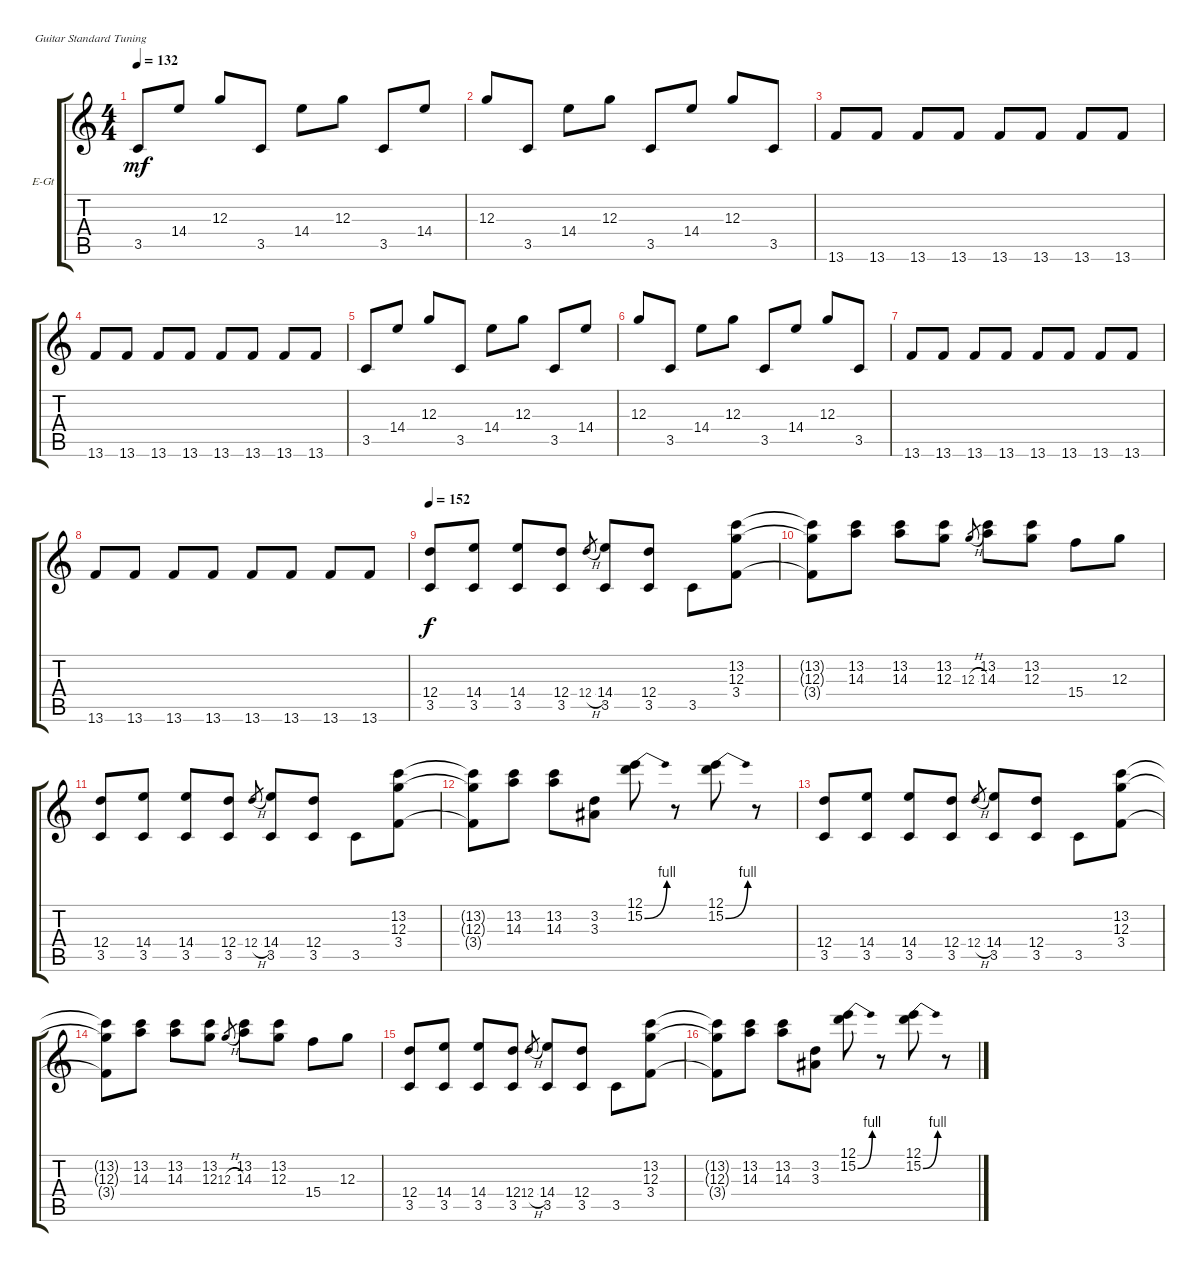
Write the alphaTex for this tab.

\defaultSystemsLayout 4
\bracketExtendMode groupsimilarinstruments
\firstSystemTrackNameOrientation horizontal
\otherSystemsTrackNameOrientation horizontal
\track ("Guitar 1 (Main)" "E-Gt") {instrument electricguitarclean}
\staff {score tabs}
\tuning (E4 B3 G3 D3 A2 E2)
\ts (4 4)
\tempo 132
\clef g2
\ks c
3.5.8{dy mf} 14.4.8 12.3.8 3.5.8 14.4.8 12.3.8 3.5.8 14.4.8 |
12.3.8 3.5.8 14.4.8 12.3.8 3.5.8 14.4.8 12.3.8 3.5.8 |
13.6.8 13.6.8 13.6.8 13.6.8 13.6.8 13.6.8 13.6.8 13.6.8 |
13.6.8 13.6.8 13.6.8 13.6.8 13.6.8 13.6.8 13.6.8 13.6.8 |
3.5.8 14.4.8 12.3.8 3.5.8 14.4.8 12.3.8 3.5.8 14.4.8 |
12.3.8 3.5.8 14.4.8 12.3.8 3.5.8 14.4.8 12.3.8 3.5.8 |
13.6.8 13.6.8 13.6.8 13.6.8 13.6.8 13.6.8 13.6.8 13.6.8 |
13.6.8 13.6.8 13.6.8 13.6.8 13.6.8 13.6.8 13.6.8 13.6.8 |
\tempo 152
(12.4 3.5).8{dy f} (14.4 3.5).8 (14.4 3.5).8 (12.4 3.5).8 12.4{h}.8{gr} (14.4 3.5).8 (12.4 3.5).8 3.5.8 (13.2 12.3 3.4).8 |
(13.2{t} 12.3{t} 3.4{t}).8 (13.2 14.3).8 (13.2 14.3).8 (13.2 12.3).8 12.3{h}.8{gr} (13.2 14.3).8 (13.2 12.3).8 15.4.8 12.3.8 |
(12.4 3.5).8 (14.4 3.5).8 (14.4 3.5).8 (12.4 3.5).8 12.4{h}.8{gr} (14.4 3.5).8 (12.4 3.5).8 3.5.8 (13.2 12.3 3.4).8 |
(13.2{t} 12.3{t} 3.4{t}).8 (13.2 14.3).8 (13.2 14.3).8 (3.2 3.3).8 (12.1 15.2{be (bend 0 0 15 4)}).8 r.8 (12.1 15.2{be (bend 0 0 15 4)}).8 r.8 |
(12.4 3.5).8 (14.4 3.5).8 (14.4 3.5).8 (12.4 3.5).8 12.4{h}.8{gr} (14.4 3.5).8 (12.4 3.5).8 3.5.8 (13.2 12.3 3.4).8 |
(13.2{t} 12.3{t} 3.4{t}).8 (13.2 14.3).8 (13.2 14.3).8 (13.2 12.3).8 12.3{h}.8{gr} (13.2 14.3).8 (13.2 12.3).8 15.4.8 12.3.8 |
(12.4 3.5).8 (14.4 3.5).8 (14.4 3.5).8 (12.4 3.5).8 12.4{h}.8{gr} (14.4 3.5).8 (12.4 3.5).8 3.5.8 (13.2 12.3 3.4).8 |
(13.2{t} 12.3{t} 3.4{t}).8 (13.2 14.3).8 (13.2 14.3).8 (3.2 3.3).8 (12.1 15.2{be (bend 0 0 15 4)}).8 r.8 (12.1 15.2{be (bend 0 0 15 4)}).8 r.8
